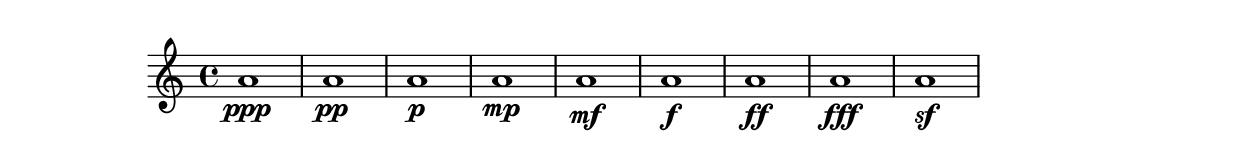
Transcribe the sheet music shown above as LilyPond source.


\version "2.1.7"
\header {
    texidoc = "@cindex Dynamic Absolute Volume
Absolute dynamics have effect in MIDI files.
"
}


\score{
\notes\relative c''{
%segfault in engraver
a1\ppp 
a1\pp
a\p
a\mp
a\mf
a\f
a\ff
a\fff
a\sf
}
\paper{ raggedright = ##t }
\midi{
\tempo 1 = 60
}
}

